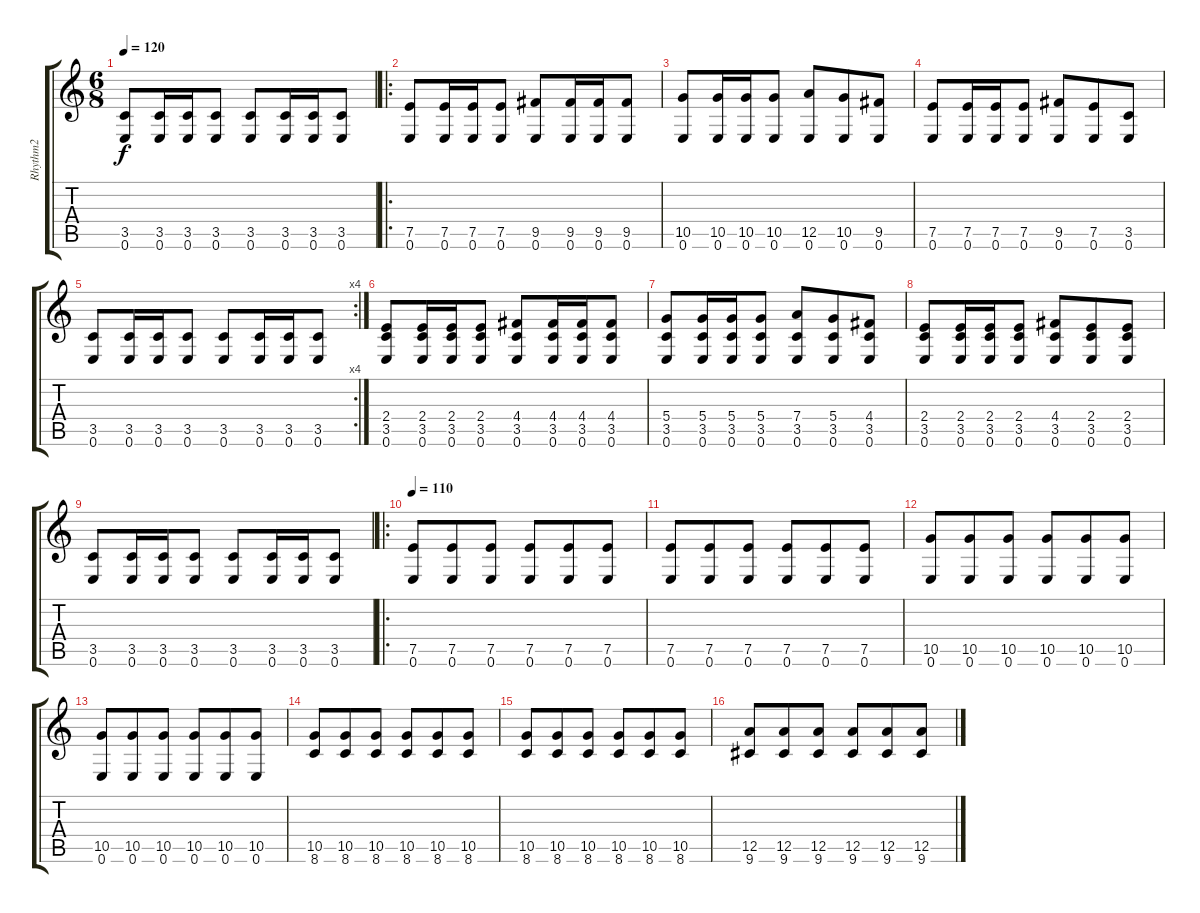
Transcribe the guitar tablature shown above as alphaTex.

\track ("Rhythm2" "Rhythm2") {instrument distortionguitar}
\staff {score tabs}
\tuning (E4 B3 G3 D3 A2 E2) {hide}
\ts (6 8)
\tempo 120
\clef g2
\ks c
(3.5 0.6).8{dy f} (3.5 0.6).16 (3.5 0.6).16 (3.5 0.6).8 (3.5 0.6).8 (3.5 0.6).16 (3.5 0.6).16 (3.5 0.6).8 |
\ro
(7.5 0.6).8 (7.5 0.6).16 (7.5 0.6).16 (7.5 0.6).8 (9.5 0.6).8 (9.5 0.6).16 (9.5 0.6).16 (9.5 0.6).8 |
(10.5 0.6).8 (10.5 0.6).16 (10.5 0.6).16 (10.5 0.6).8 (12.5 0.6).8 (10.5 0.6).8 (9.5 0.6).8 |
(7.5 0.6).8 (7.5 0.6).16 (7.5 0.6).16 (7.5 0.6).8 (9.5 0.6).8 (7.5 0.6).8 (3.5 0.6).8 |
\rc 4
(3.5 0.6).8 (3.5 0.6).16 (3.5 0.6).16 (3.5 0.6).8 (3.5 0.6).8 (3.5 0.6).16 (3.5 0.6).16 (3.5 0.6).8 |
(2.4 3.5 0.6).8 (2.4 3.5 0.6).16 (2.4 3.5 0.6).16 (2.4 3.5 0.6).8 (4.4 3.5 0.6).8 (4.4 3.5 0.6).16 (4.4 3.5 0.6).16 (4.4 3.5 0.6).8 |
(5.4 3.5 0.6).8 (5.4 3.5 0.6).16 (5.4 3.5 0.6).16 (5.4 3.5 0.6).8 (7.4 3.5 0.6).8 (5.4 3.5 0.6).8 (4.4 3.5 0.6).8 |
(2.4 3.5 0.6).8 (2.4 3.5 0.6).16 (2.4 3.5 0.6).16 (2.4 3.5 0.6).8 (4.4 3.5 0.6).8 (2.4 3.5 0.6).8 (2.4 3.5 0.6).8 |
(3.5 0.6).8 (3.5 0.6).16 (3.5 0.6).16 (3.5 0.6).8 (3.5 0.6).8 (3.5 0.6).16 (3.5 0.6).16 (3.5 0.6).8 |
\ro
\tempo 110
(7.5 0.6).8 (7.5 0.6).8 (7.5 0.6).8 (7.5 0.6).8 (7.5 0.6).8 (7.5 0.6).8 |
(7.5 0.6).8 (7.5 0.6).8 (7.5 0.6).8 (7.5 0.6).8 (7.5 0.6).8 (7.5 0.6).8 |
(10.5 0.6).8 (10.5 0.6).8 (10.5 0.6).8 (10.5 0.6).8 (10.5 0.6).8 (10.5 0.6).8 |
(10.5 0.6).8 (10.5 0.6).8 (10.5 0.6).8 (10.5 0.6).8 (10.5 0.6).8 (10.5 0.6).8 |
(10.5 8.6).8 (10.5 8.6).8 (10.5 8.6).8 (10.5 8.6).8 (10.5 8.6).8 (10.5 8.6).8 |
(10.5 8.6).8 (10.5 8.6).8 (10.5 8.6).8 (10.5 8.6).8 (10.5 8.6).8 (10.5 8.6).8 |
(12.5 9.6).8 (12.5 9.6).8 (12.5 9.6).8 (12.5 9.6).8 (12.5 9.6).8 (12.5 9.6).8
